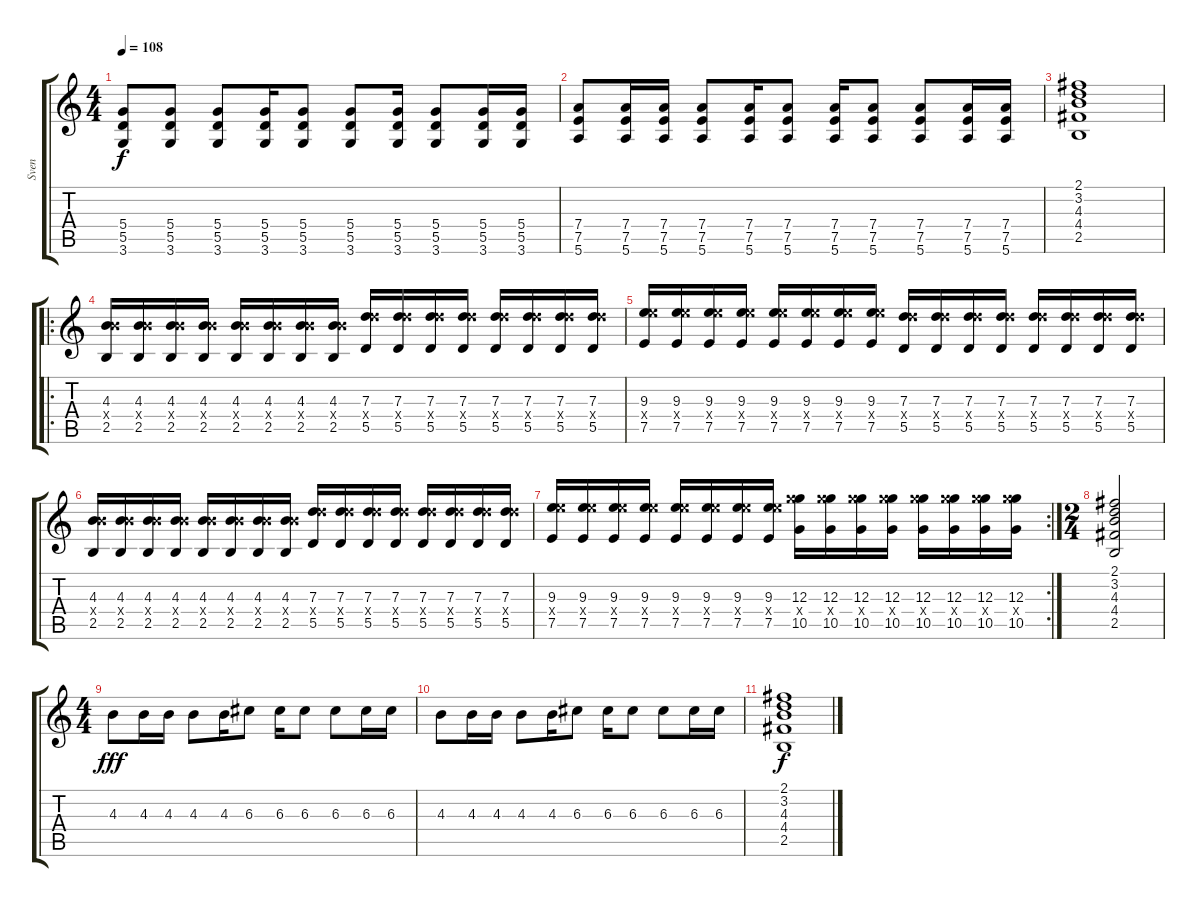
\track ("Sven" "Sven") {instrument overdrivenguitar}
\staff {score tabs}
\tuning (E4 B3 G3 D3 A2 E2) {hide}
\ts (4 4)
\tempo 108
\clef g2
\ks c
(5.4 5.5 3.6).8{dy f volume 13 instrument distortionguitar} (5.4 5.5 3.6).8 (5.4 5.5 3.6).8 (5.4 5.5 3.6).16 (5.4 5.5 3.6).8 (5.4 5.5 3.6).8 (5.4 5.5 3.6).16 (5.4 5.5 3.6).8 (5.4 5.5 3.6).16 (5.4 5.5 3.6).16 |
(7.4 7.5 5.6).8 (7.4 7.5 5.6).16 (7.4 7.5 5.6).16 (7.4 7.5 5.6).8 (7.4 7.5 5.6).16 (7.4 7.5 5.6).8 (7.4 7.5 5.6).16 (7.4 7.5 5.6).8 (7.4 7.5 5.6).8 (7.4 7.5 5.6).16 (7.4 7.5 5.6).16 |
(2.1 3.2 4.3 4.4 2.5).1 |
\ro
(4.3 9.4{x} 2.5).16{volume 10 instrument distortionguitar} (4.3 9.4{x} 2.5).16 (4.3 9.4{x} 2.5).16 (4.3 9.4{x} 2.5).16 (4.3 9.4{x} 2.5).16 (4.3 9.4{x} 2.5).16 (4.3 9.4{x} 2.5).16 (4.3 9.4{x} 2.5).16 (7.3 12.4{x} 5.5).16 (7.3 12.4{x} 5.5).16 (7.3 12.4{x} 5.5).16 (7.3 12.4{x} 5.5).16 (7.3 12.4{x} 5.5).16 (7.3 12.4{x} 5.5).16 (7.3 12.4{x} 5.5).16 (7.3 12.4{x} 5.5).16 |
(9.3 14.4{x} 7.5).16 (9.3 14.4{x} 7.5).16 (9.3 14.4{x} 7.5).16 (9.3 14.4{x} 7.5).16 (9.3 14.4{x} 7.5).16 (9.3 14.4{x} 7.5).16 (9.3 14.4{x} 7.5).16 (9.3 14.4{x} 7.5).16 (7.3 12.4{x} 5.5).16 (7.3 12.4{x} 5.5).16 (7.3 12.4{x} 5.5).16 (7.3 12.4{x} 5.5).16 (7.3 12.4{x} 5.5).16 (7.3 12.4{x} 5.5).16 (7.3 12.4{x} 5.5).16 (7.3 12.4{x} 5.5).16 |
(4.3 9.4{x} 2.5).16{volume 10 instrument distortionguitar} (4.3 9.4{x} 2.5).16 (4.3 9.4{x} 2.5).16 (4.3 9.4{x} 2.5).16 (4.3 9.4{x} 2.5).16 (4.3 9.4{x} 2.5).16 (4.3 9.4{x} 2.5).16 (4.3 9.4{x} 2.5).16 (7.3 12.4{x} 5.5).16 (7.3 12.4{x} 5.5).16 (7.3 12.4{x} 5.5).16 (7.3 12.4{x} 5.5).16 (7.3 12.4{x} 5.5).16 (7.3 12.4{x} 5.5).16 (7.3 12.4{x} 5.5).16 (7.3 12.4{x} 5.5).16 |
\rc 2
(9.3 14.4{x} 7.5).16 (9.3 14.4{x} 7.5).16 (9.3 14.4{x} 7.5).16 (9.3 14.4{x} 7.5).16 (9.3 14.4{x} 7.5).16 (9.3 14.4{x} 7.5).16 (9.3 14.4{x} 7.5).16 (9.3 14.4{x} 7.5).16 (12.3 17.4{x} 10.5).16 (12.3 17.4{x} 10.5).16 (12.3 17.4{x} 10.5).16 (12.3 17.4{x} 10.5).16 (12.3 17.4{x} 10.5).16 (12.3 17.4{x} 10.5).16 (12.3 17.4{x} 10.5).16 (12.3 17.4{x} 10.5).16 |
\ts (2 4)
(2.1 3.2 4.3 4.4 2.5).2 |
\ts (4 4)
4.3.8{dy fff} 4.3.16 4.3.16 4.3.8 4.3.16 6.3.8 6.3.16 6.3.8 6.3.8 6.3.16 6.3.16 |
4.3.8 4.3.16 4.3.16 4.3.8 4.3.16 6.3.8 6.3.16 6.3.8 6.3.8 6.3.16 6.3.16 |
(2.1 3.2 4.3 4.4 2.5).1{dy f}
